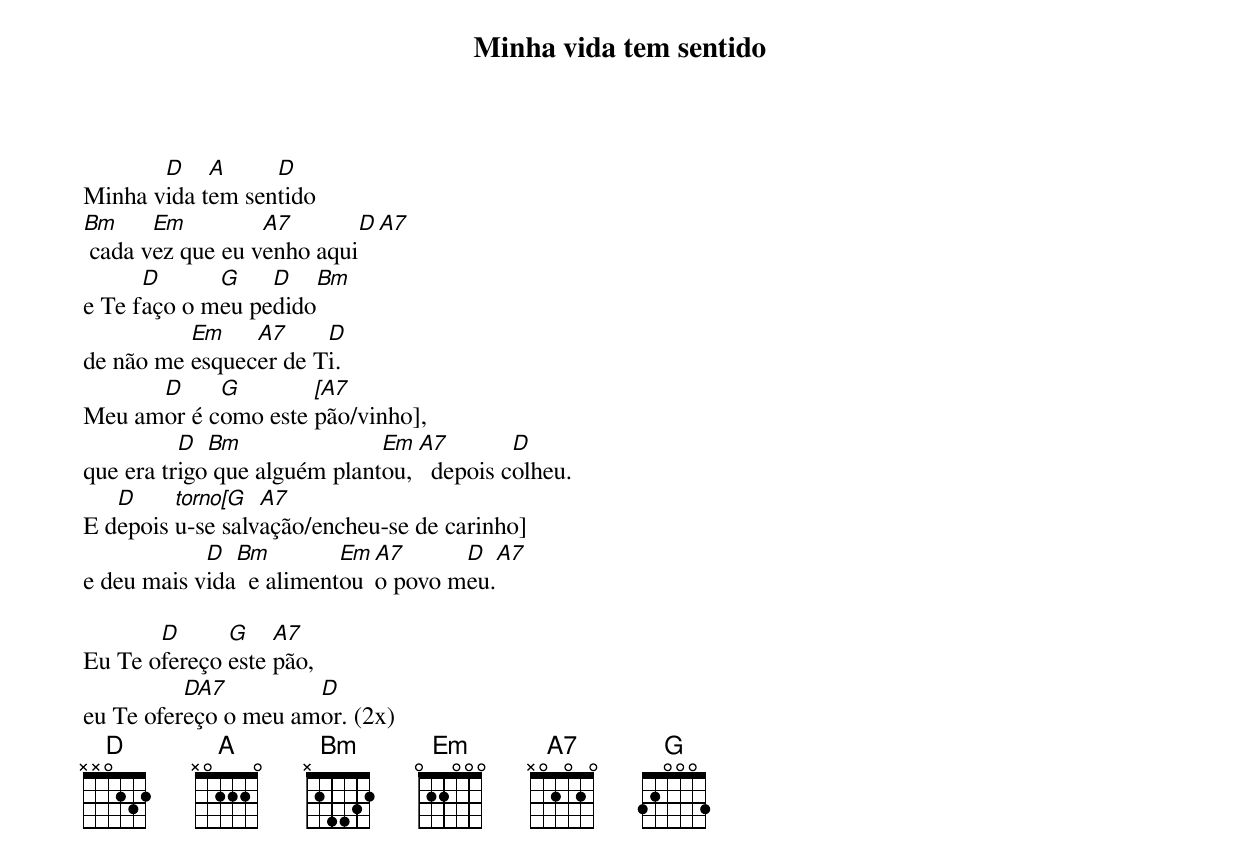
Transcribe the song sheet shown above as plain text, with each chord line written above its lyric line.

Minha vida tem sentido

       D    A     D
Minha vida tem sentido
Bm     Em         A7       D A7
 cada vez que eu venho aqui
      D      G    D    Bm
e Te faço o meu pedido
          Em    A7     D
de não me esquecer de Ti.
      D     G         A7
Meu amor é como este [pão/vinho],
          D  Bm               Em  A7        D
que era trigo que alguém plantou,   depois colheu.
   D           G        A7
E depois [tornou-se salvação/encheu-se de carinho]
            D  Bm         Em A7      D  A7
e deu mais vida  e alimentou o povo meu.

       D      G    A7
Eu Te ofereço este pão,
          DA7         D
eu Te ofereço o meu amor. (2x)
